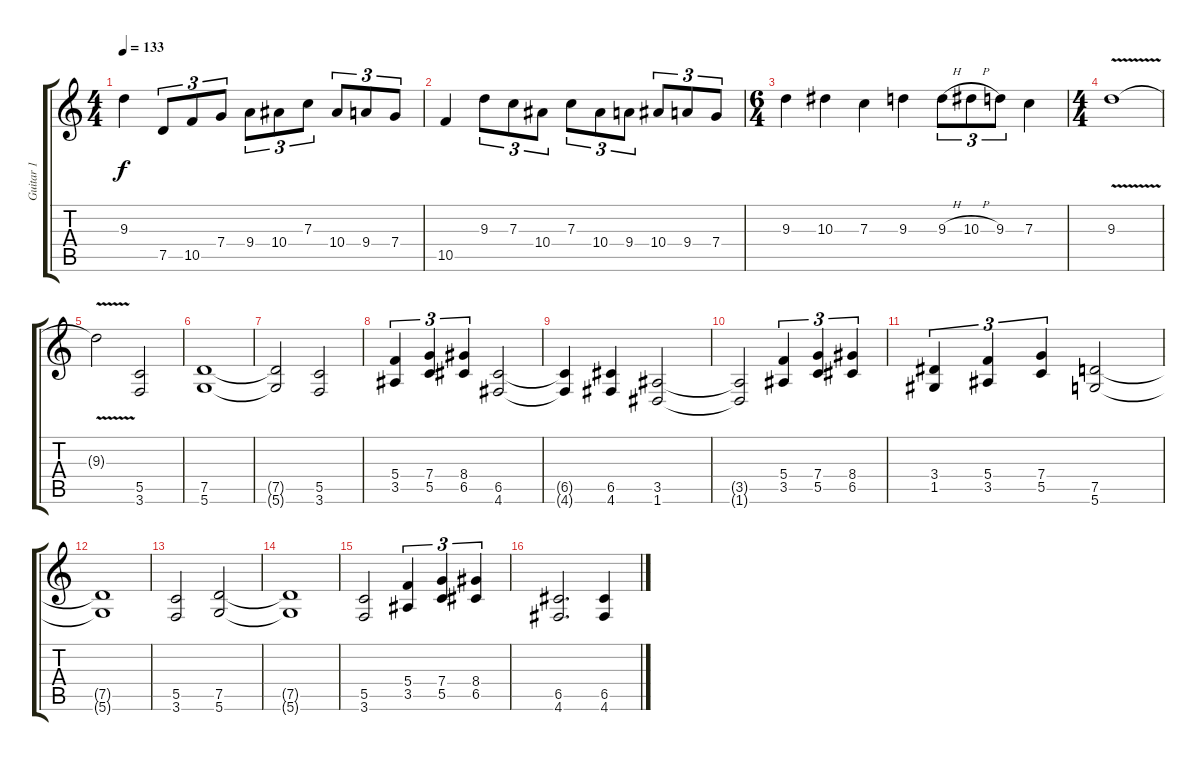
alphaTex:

\track ("Guitar 1" "Guitar 1") {instrument distortionguitar}
\staff {score tabs}
\tuning (D4 A3 F3 C3 G2 D2) {hide}
\ts (4 4)
\tempo 133
\clef g2
\ks c
9.3.4{dy f} 7.5.8{tu (3 2)} 10.5.8{tu (3 2)} 7.4.8{tu (3 2)} 9.4.8{tu (3 2)} 10.4.8{tu (3 2)} 7.3.8{tu (3 2)} 10.4.8{tu (3 2)} 9.4.8{tu (3 2)} 7.4.8{tu (3 2)} |
10.5.4 9.3.8{tu (3 2)} 7.3.8{tu (3 2)} 10.4.8{tu (3 2)} 7.3.8{tu (3 2)} 10.4.8{tu (3 2)} 9.4.8{tu (3 2)} 10.4.8{tu (3 2)} 9.4.8{tu (3 2)} 7.4.8{tu (3 2)} |
\ts (6 4)
9.3.4 10.3.4 7.3.4 9.3.4 9.3{h}.8{tu (3 2)} 10.3{h}.8{tu (3 2)} 9.3.8{tu (3 2)} 7.3.4 |
\ts (4 4)
9.3{v}.1 |
9.3{t}.2 (5.5 3.6).2 |
(7.5 5.6).1 |
(7.5{t} 5.6{t}).2 (5.5 3.6).2 |
(5.4 3.5).4{tu (3 2)} (7.4 5.5).4{tu (3 2)} (8.4 6.5).4{tu (3 2)} (6.5 4.6).2 |
(6.5{t} 4.6{t}).4 (6.5 4.6).4 (3.5 1.6).2 |
(3.5{t} 1.6{t}).2 (5.4 3.5).4{tu (3 2)} (7.4 5.5).4{tu (3 2)} (8.4 6.5).4{tu (3 2)} |
(3.4 1.5).4{tu (3 2)} (5.4 3.5).4{tu (3 2)} (7.4 5.5).4{tu (3 2)} (7.5 5.6).2 |
(7.5{t} 5.6{t}).1 |
(5.5 3.6).2 (7.5 5.6).2 |
(7.5{t} 5.6{t}).1 |
(5.5 3.6).2 (5.4 3.5).4{tu (3 2)} (7.4 5.5).4{tu (3 2)} (8.4 6.5).4{tu (3 2)} |
(6.5 4.6).2{d} (6.5 4.6).4
